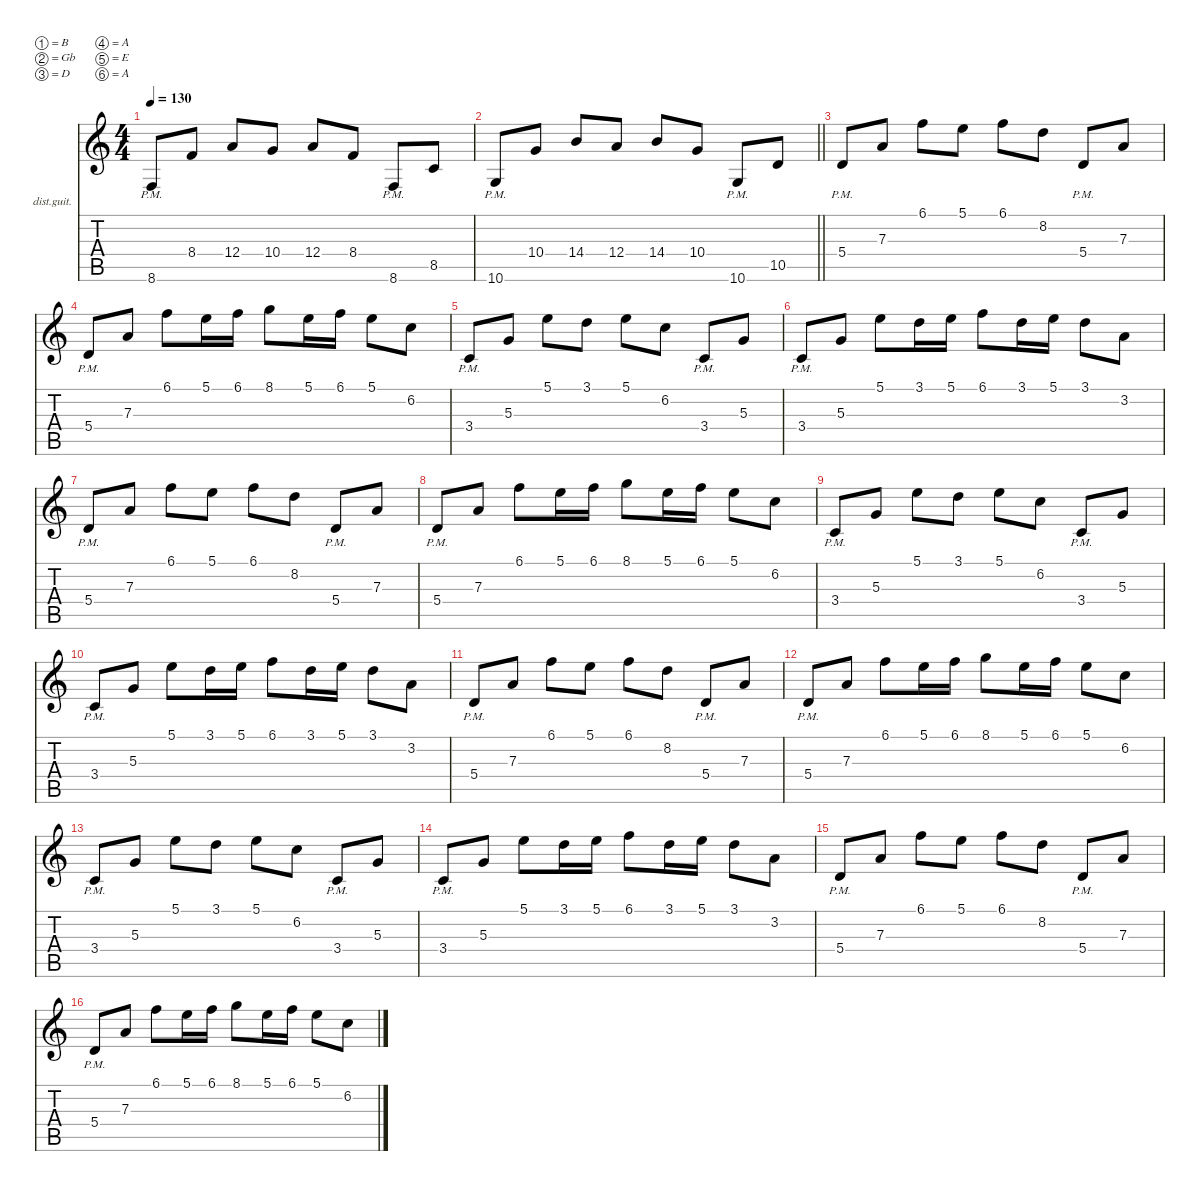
\defaultSystemsLayout 4
\hideDynamics
\bracketExtendMode nobrackets
\firstSystemTrackNameOrientation horizontal
\otherSystemsTrackNameOrientation horizontal
\track ("Lead" "dist.guit.") {instrument distortionguitar}
\staff {score tabs}
\tuning (B3 Gb3 D3 A2 E2 A1)
\ts (4 4)
\section ("" "")
\tempo 130
\clef g2
\ks c
8.6{pm}.8{dy f beam Up} 8.4.8{beam Up} 12.4.8{beam Up} 10.4.8{beam Up} 12.4.8{beam Up} 8.4.8{beam Up} 8.6{pm}.8{beam Up} 8.5.8{beam Up} |
\barLineRight lightlight
10.6{pm}.8{beam Up} 10.4.8{beam Up} 14.4.8{beam Up} 12.4.8{beam Up} 14.4.8{beam Up} 10.4.8{beam Up} 10.6{pm}.8{beam Up} 10.5.8{beam Up} |
\section ("" "")
5.4{pm}.8{beam Up} 7.3.8{beam Up} 6.1.8{beam Down} 5.1.8{beam Down} 6.1.8{beam Down} 8.2.8{beam Down} 5.4{pm}.8{beam Up} 7.3.8{beam Up} |
5.4{pm}.8{beam Up} 7.3.8{beam Up} 6.1.8{beam Down} 5.1.16{beam Down} 6.1.16{beam Down} 8.1.8{beam Down} 5.1.16{beam Down} 6.1.16{beam Down} 5.1.8{beam Down} 6.2.8{beam Down} |
3.4{pm}.8{beam Up} 5.3.8{beam Up} 5.1.8{beam Down} 3.1.8{beam Down} 5.1.8{beam Down} 6.2.8{beam Down} 3.4{pm}.8{beam Up} 5.3.8{beam Up} |
3.4{pm}.8{beam Up} 5.3.8{beam Up} 5.1.8{beam Down} 3.1.16{beam Down} 5.1.16{beam Down} 6.1.8{beam Down} 3.1.16{beam Down} 5.1.16{beam Down} 3.1.8{beam Down} 3.2.8{beam Down} |
5.4{pm}.8{beam Up} 7.3.8{beam Up} 6.1.8{beam Down} 5.1.8{beam Down} 6.1.8{beam Down} 8.2.8{beam Down} 5.4{pm}.8{beam Up} 7.3.8{beam Up} |
5.4{pm}.8{beam Up} 7.3.8{beam Up} 6.1.8{beam Down} 5.1.16{beam Down} 6.1.16{beam Down} 8.1.8{beam Down} 5.1.16{beam Down} 6.1.16{beam Down} 5.1.8{beam Down} 6.2.8{beam Down} |
3.4{pm}.8{beam Up} 5.3.8{beam Up} 5.1.8{beam Down} 3.1.8{beam Down} 5.1.8{beam Down} 6.2.8{beam Down} 3.4{pm}.8{beam Up} 5.3.8{beam Up} |
3.4{pm}.8{beam Up} 5.3.8{beam Up} 5.1.8{beam Down} 3.1.16{beam Down} 5.1.16{beam Down} 6.1.8{beam Down} 3.1.16{beam Down} 5.1.16{beam Down} 3.1.8{beam Down} 3.2.8{beam Down} |
5.4{pm}.8{beam Up} 7.3.8{beam Up} 6.1.8{beam Down} 5.1.8{beam Down} 6.1.8{beam Down} 8.2.8{beam Down} 5.4{pm}.8{beam Up} 7.3.8{beam Up} |
5.4{pm}.8{beam Up} 7.3.8{beam Up} 6.1.8{beam Down} 5.1.16{beam Down} 6.1.16{beam Down} 8.1.8{beam Down} 5.1.16{beam Down} 6.1.16{beam Down} 5.1.8{beam Down} 6.2.8{beam Down} |
3.4{pm}.8{beam Up} 5.3.8{beam Up} 5.1.8{beam Down} 3.1.8{beam Down} 5.1.8{beam Down} 6.2.8{beam Down} 3.4{pm}.8{beam Up} 5.3.8{beam Up} |
3.4{pm}.8{beam Up} 5.3.8{beam Up} 5.1.8{beam Down} 3.1.16{beam Down} 5.1.16{beam Down} 6.1.8{beam Down} 3.1.16{beam Down} 5.1.16{beam Down} 3.1.8{beam Down} 3.2.8{beam Down} |
5.4{pm}.8{beam Up} 7.3.8{beam Up} 6.1.8{beam Down} 5.1.8{beam Down} 6.1.8{beam Down} 8.2.8{beam Down} 5.4{pm}.8{beam Up} 7.3.8{beam Up} |
5.4{pm}.8{beam Up} 7.3.8{beam Up} 6.1.8{beam Down} 5.1.16{beam Down} 6.1.16{beam Down} 8.1.8{beam Down} 5.1.16{beam Down} 6.1.16{beam Down} 5.1.8{beam Down} 6.2.8{beam Down}
